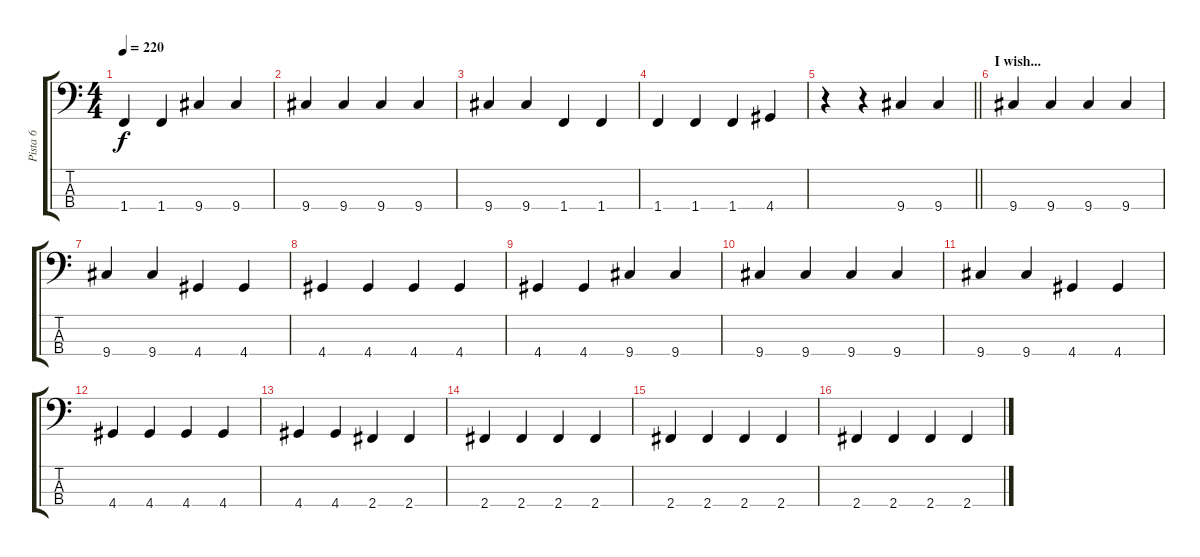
\track ("Pista 6" "Pista 6") {instrument electricbassfinger}
\staff {score tabs}
\tuning (G2 D2 A1 E1) {hide}
\ts (4 4)
\tempo 220
\clef f4
\ks c
1.4.4{dy f} 1.4.4 9.4.4 9.4.4 |
9.4.4 9.4.4 9.4.4 9.4.4 |
9.4.4 9.4.4 1.4.4 1.4.4 |
1.4.4 1.4.4 1.4.4 4.4.4 |
\barLineRight lightlight
r.4 r.4 9.4.4 9.4.4 |
\section ("" "I wish...")
9.4.4 9.4.4 9.4.4 9.4.4 |
9.4.4 9.4.4 4.4.4 4.4.4 |
4.4.4 4.4.4 4.4.4 4.4.4 |
4.4.4 4.4.4 9.4.4 9.4.4 |
9.4.4 9.4.4 9.4.4 9.4.4 |
9.4.4 9.4.4 4.4.4 4.4.4 |
4.4.4 4.4.4 4.4.4 4.4.4 |
4.4.4 4.4.4 2.4.4 2.4.4 |
2.4.4 2.4.4 2.4.4 2.4.4 |
2.4.4 2.4.4 2.4.4 2.4.4 |
2.4.4 2.4.4 2.4.4 2.4.4
